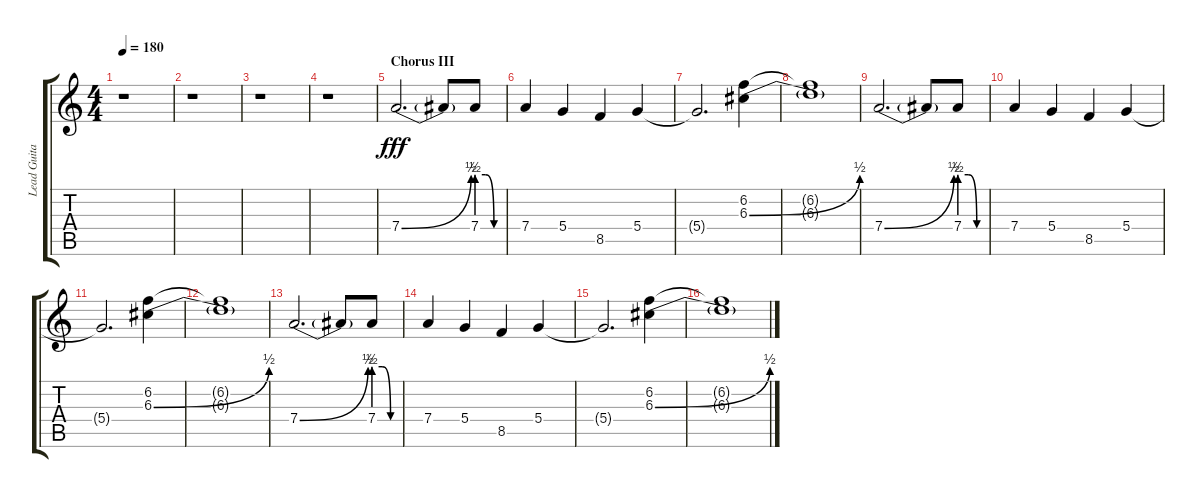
\track ("Lead Guitar" "Lead Guita") {instrument distortionguitar}
\staff {score tabs}
\tuning (E4 B3 G3 D3 A2 E2) {hide}
\ts (4 4)
\tempo 180
\clef g2
\ks c
r.1{dy fff} |
r.1 |
r.1 |
r.1 |
\section ("" "Chorus III")
7.4{be (bend 0 0 60 2)}.2{d} 7.4{t}.8 7.4{be (custom 0 2 20 2 40 0 60 0)}.8 |
7.4.4 5.4.4 8.5.4 5.4.4 |
5.4{t}.2{d} (6.2 6.3{be (bend 0 0 60 2)}).4 |
(6.2{t} 6.3{t}).1 |
7.4{be (bend 0 0 60 2)}.2{d} 7.4{t}.8 7.4{be (custom 0 2 20 2 40 0 60 0)}.8 |
7.4.4 5.4.4 8.5.4 5.4.4 |
5.4{t}.2{d} (6.2 6.3{be (bend 0 0 60 2)}).4 |
(6.2{t} 6.3{t}).1 |
7.4{be (bend 0 0 60 2)}.2{d} 7.4{t}.8 7.4{be (custom 0 2 20 2 40 0 60 0)}.8 |
7.4.4 5.4.4 8.5.4 5.4.4 |
5.4{t}.2{d} (6.2 6.3{be (bend 0 0 60 2)}).4 |
(6.2{t} 6.3{t}).1
